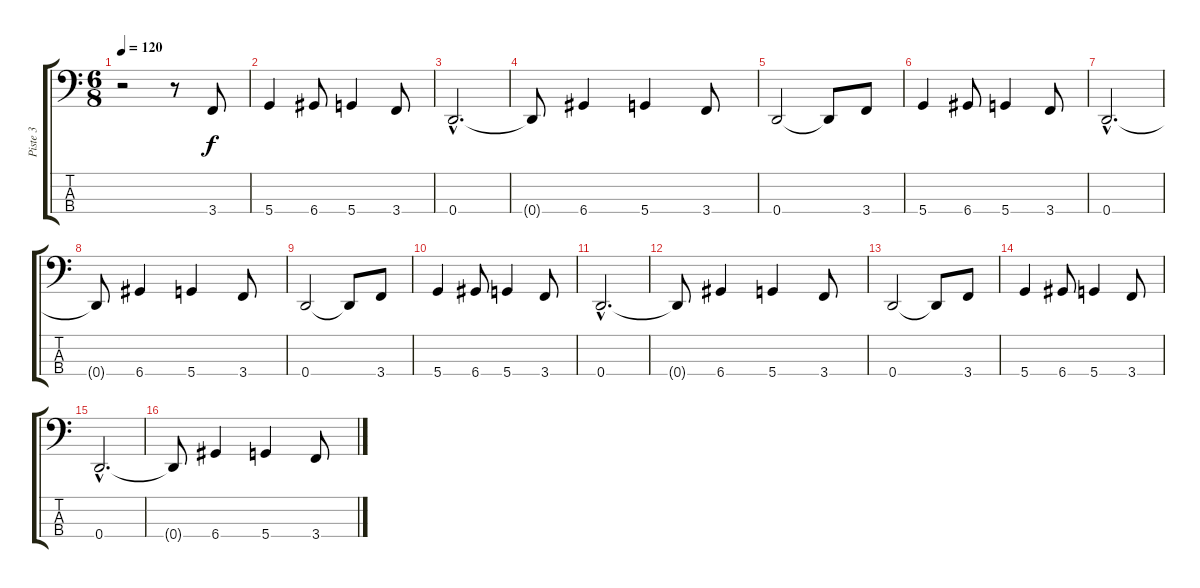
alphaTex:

\track ("Piste 3" "Piste 3") {instrument electricbassfinger}
\staff {score tabs}
\tuning (G2 D2 A1 D1) {hide}
\ts (6 8)
\tempo 120
\tempo 160
\tempo 120
\clef f4
\ks c
r.2{dy f instrument electricbassfinger} r.8 3.4.8 |
5.4.4 6.4.8 5.4.4 3.4.8 |
0.4{hac}.2{d} |
0.4{t}.8 6.4.4 5.4.4 3.4.8 |
0.4.2 0.4{t}.8 3.4.8 |
5.4.4 6.4.8 5.4.4 3.4.8 |
0.4{hac}.2{d} |
0.4{t}.8 6.4.4 5.4.4 3.4.8 |
0.4.2 0.4{t}.8 3.4.8 |
5.4.4 6.4.8 5.4.4 3.4.8 |
0.4{hac}.2{d} |
0.4{t}.8 6.4.4 5.4.4 3.4.8 |
0.4.2 0.4{t}.8 3.4.8 |
5.4.4 6.4.8 5.4.4 3.4.8 |
0.4{hac}.2{d} |
0.4{t}.8 6.4.4 5.4.4 3.4.8
